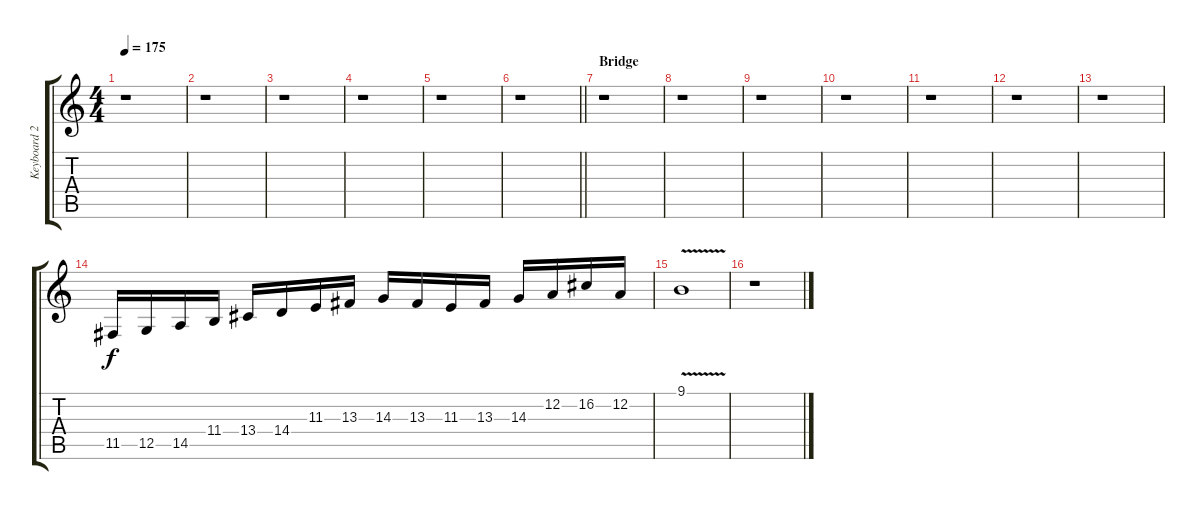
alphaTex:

\track ("Keyboard 2" "Keyboard 2") {instrument lead2sawtooth}
\staff {score tabs}
\tuning (D4 A3 F3 C3 G2 D2) {hide}
\ts (4 4)
\tempo 175
\clef g2
\ks c
r.1{dy f} |
r.1 |
r.1 |
r.1 |
r.1 |
\barLineRight lightlight
r.1 |
\section ("" "Bridge")
r.1 |
r.1 |
r.1 |
r.1 |
r.1 |
r.1 |
r.1 |
11.5.16 12.5.16 14.5.16 11.4.16 13.4.16 14.4.16 11.3.16 13.3.16 14.3.16 13.3.16 11.3.16 13.3.16 14.3.16 12.2.16 16.2.16 12.2.16 |
9.1{v}.1 |
r.1
